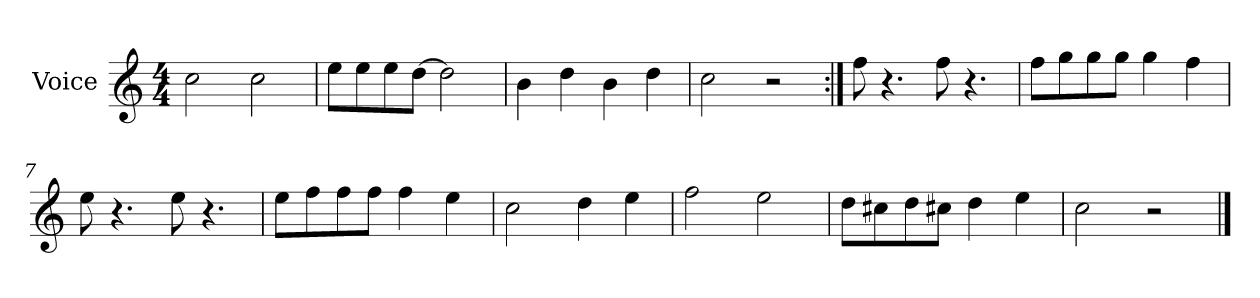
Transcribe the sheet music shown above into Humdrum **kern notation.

**kern
*part1
*staff1
*I"Voice
*clefG2
*k[]
*C:
*M4/4
=1
2cc\
2cc\
=2
8ee\L
8ee\
8ee\
[8dd\J
2dd\]
=3
4b\
4dd\
4b\
4dd\
=4
2cc\
2r
=5:|!
8ff\
4.r
8ff\
4.r
=6
8ff\L
8gg\
8gg\
8gg\J
4gg\
4ff\
=7
8ee\
4.r
8ee\
4.r
=8
8ee\L
8ff\
8ff\
8ff\J
4ff\
4ee\
!!LO:LB:g=z
=9
2cc\
4dd\
4ee\
=10
2ff\
2ee\
=11
8dd\L
8cc#X\
8dd\
8cc#X\J
4dd\
4ee\
=12
2cc\
2r
==
*-
